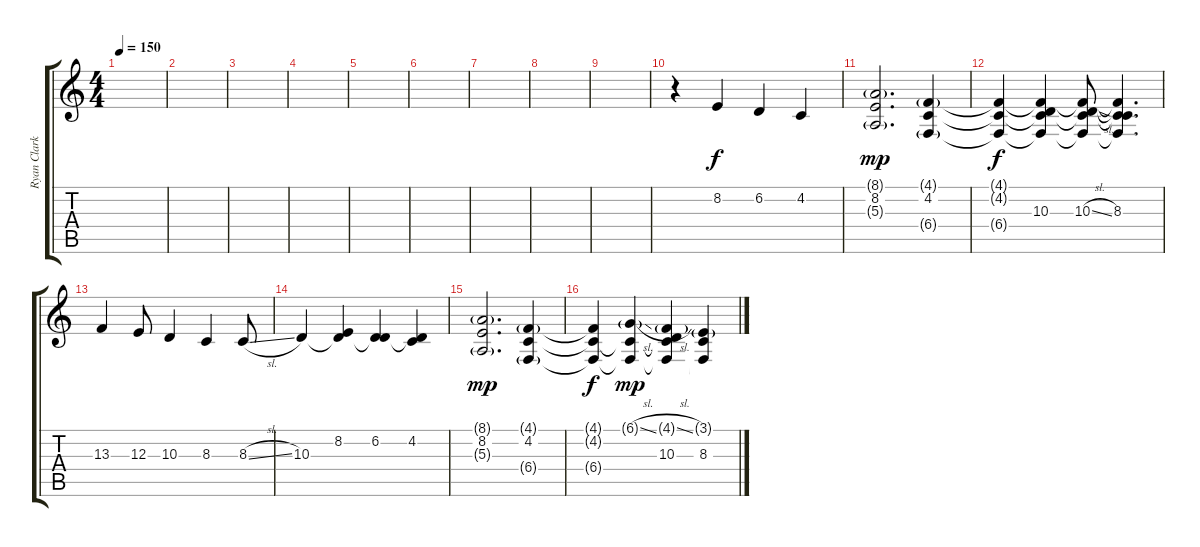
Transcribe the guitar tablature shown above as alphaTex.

\track ("Ryan Clark" "Ryan Clark") {instrument lead2sawtooth}
\staff {score tabs}
\tuning (Db4 Ab3 E3 B2 Gb2 B1) {hide}
\ts (4 4)
\tempo 150
\clef g2
\ks c
|
|
|
|
|
|
|
|
|
r.4 8.2.4 6.2.4 4.2.4 |
(8.1{g} 8.2 5.3{g}).2{d dy mp} (4.1{g} 4.2 6.4{g}).4 |
(4.1{t} 4.2{t} 6.4{t}).4{dy f} (4.1{t} 4.2{t} 10.3 6.4{t}).4 (4.1{t} 4.2{t} 10.3{sl} 6.4{t}).8 (4.1{t} 4.2{t} 8.3 6.4{t}).4{d} |
13.3.4 12.3.8 10.3.4 8.3.4 8.3{sl}.8 |
10.3.4 (8.2 10.3{t}).4 (6.2 10.3{t}).4 (4.2 10.3{t}).4 |
(8.1{g} 8.2 5.3{g}).2{d dy mp} (4.1{g} 4.2 6.4{g}).4 |
(4.1{t} 4.2{t} 6.4{t}).4{dy f} (6.1{sl g} 4.2{t} 6.4{t}).4{dy mp} (4.1{sl g} 4.2{t} 10.3 6.4{t}).4 (3.1{g} 8.3 6.4{t}).4
